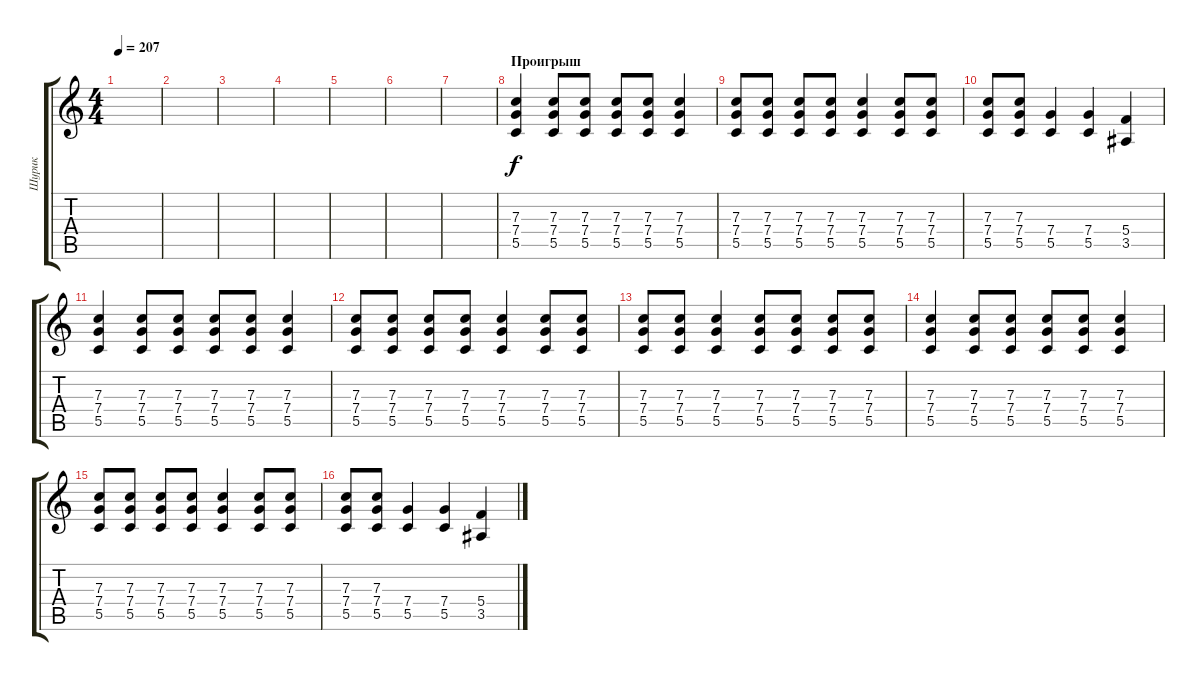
\track ("Шурик" "Шурик") {instrument distortionguitar}
\staff {score tabs}
\tuning (D4 A3 F3 C3 G2 D2) {hide}
\ts (4 4)
\tempo 207
\clef g2
\ks c
|
|
|
|
|
|
|
\section ("" "Проигрыш")
(7.3 7.4 5.5).4 (7.3 7.4 5.5).8 (7.3 7.4 5.5).8 (7.3 7.4 5.5).8 (7.3 7.4 5.5).8 (7.3 7.4 5.5).4 |
(7.3 7.4 5.5).8 (7.3 7.4 5.5).8 (7.3 7.4 5.5).8 (7.3 7.4 5.5).8 (7.3 7.4 5.5).4 (7.3 7.4 5.5).8 (7.3 7.4 5.5).8 |
(7.3 7.4 5.5).8 (7.3 7.4 5.5).8 (7.4 5.5).4 (7.4 5.5).4 (5.4 3.5).4 |
(7.3 7.4 5.5).4 (7.3 7.4 5.5).8 (7.3 7.4 5.5).8 (7.3 7.4 5.5).8 (7.3 7.4 5.5).8 (7.3 7.4 5.5).4 |
(7.3 7.4 5.5).8 (7.3 7.4 5.5).8 (7.3 7.4 5.5).8 (7.3 7.4 5.5).8 (7.3 7.4 5.5).4 (7.3 7.4 5.5).8 (7.3 7.4 5.5).8 |
(7.3 7.4 5.5).8 (7.3 7.4 5.5).8 (7.3 7.4 5.5).4 (7.3 7.4 5.5).8 (7.3 7.4 5.5).8 (7.3 7.4 5.5).8 (7.3 7.4 5.5).8 |
(7.3 7.4 5.5).4 (7.3 7.4 5.5).8 (7.3 7.4 5.5).8 (7.3 7.4 5.5).8 (7.3 7.4 5.5).8 (7.3 7.4 5.5).4 |
(7.3 7.4 5.5).8 (7.3 7.4 5.5).8 (7.3 7.4 5.5).8 (7.3 7.4 5.5).8 (7.3 7.4 5.5).4 (7.3 7.4 5.5).8 (7.3 7.4 5.5).8 |
(7.3 7.4 5.5).8 (7.3 7.4 5.5).8 (7.4 5.5).4 (7.4 5.5).4 (5.4 3.5).4
